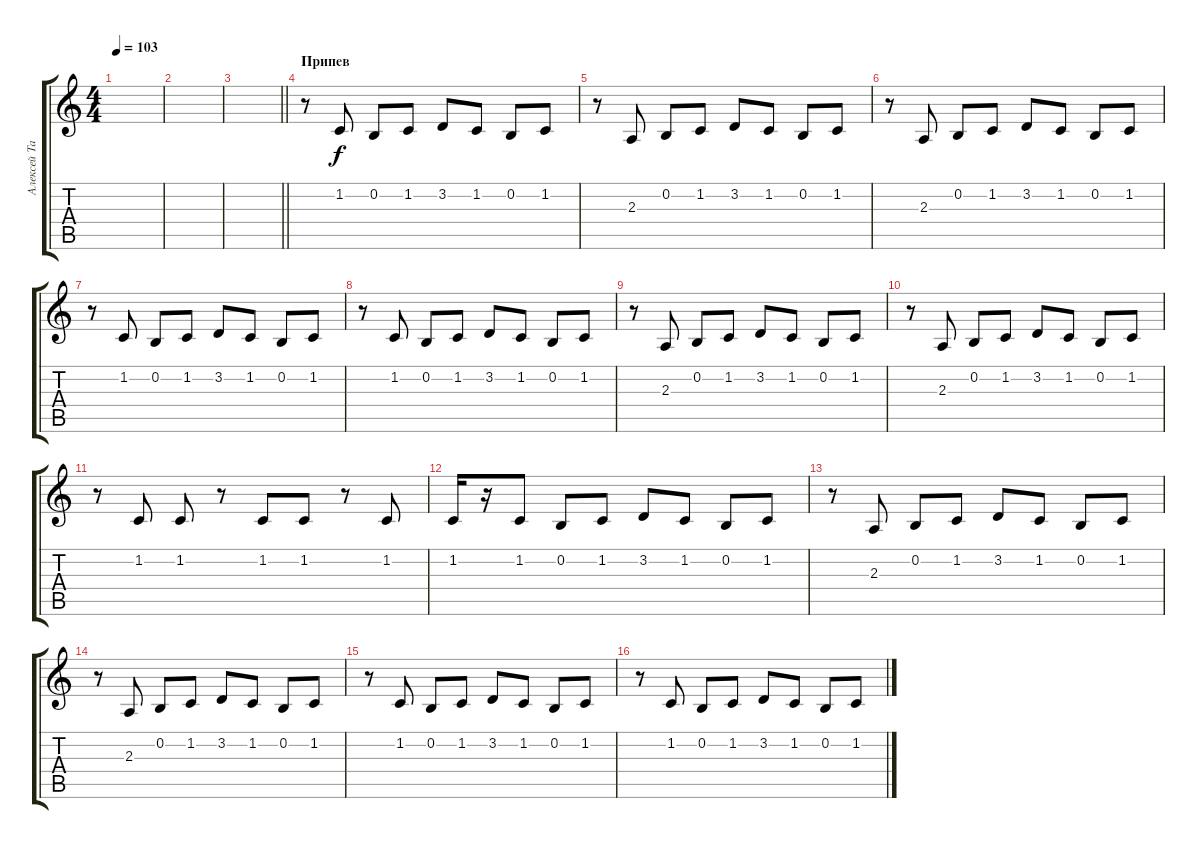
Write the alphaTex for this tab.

\track ("Алексей Тарасов (бэк-вокал)" "Алексей Та") {instrument synthvoice}
\staff {score tabs}
\tuning (E4 B3 G3 D3 A2 E2) {hide}
\ts (4 4)
\tempo 103
\clef g2
\ks c
|
|
\barLineRight lightlight
|
\section ("" "Припев")
r.8{volume 15 instrument choiraahs} 1.2.8 0.2.8 1.2.8 3.2.8 1.2.8 0.2.8 1.2.8 |
r.8 2.3.8 0.2.8 1.2.8 3.2.8 1.2.8 0.2.8 1.2.8 |
r.8 2.3.8 0.2.8 1.2.8 3.2.8 1.2.8 0.2.8 1.2.8 |
r.8 1.2.8 0.2.8 1.2.8 3.2.8 1.2.8 0.2.8 1.2.8 |
r.8 1.2.8 0.2.8 1.2.8 3.2.8 1.2.8 0.2.8 1.2.8 |
r.8 2.3.8 0.2.8 1.2.8 3.2.8 1.2.8 0.2.8 1.2.8 |
r.8 2.3.8 0.2.8 1.2.8 3.2.8 1.2.8 0.2.8 1.2.8 |
r.8 1.2.8 1.2.8 r.8 1.2.8 1.2.8 r.8 1.2.8 |
1.2.16 r.16 1.2.8 0.2.8 1.2.8 3.2.8 1.2.8 0.2.8 1.2.8 |
r.8 2.3.8 0.2.8 1.2.8 3.2.8 1.2.8 0.2.8 1.2.8 |
r.8 2.3.8 0.2.8 1.2.8 3.2.8 1.2.8 0.2.8 1.2.8 |
r.8 1.2.8 0.2.8 1.2.8 3.2.8 1.2.8 0.2.8 1.2.8 |
r.8 1.2.8 0.2.8 1.2.8 3.2.8 1.2.8 0.2.8 1.2.8
